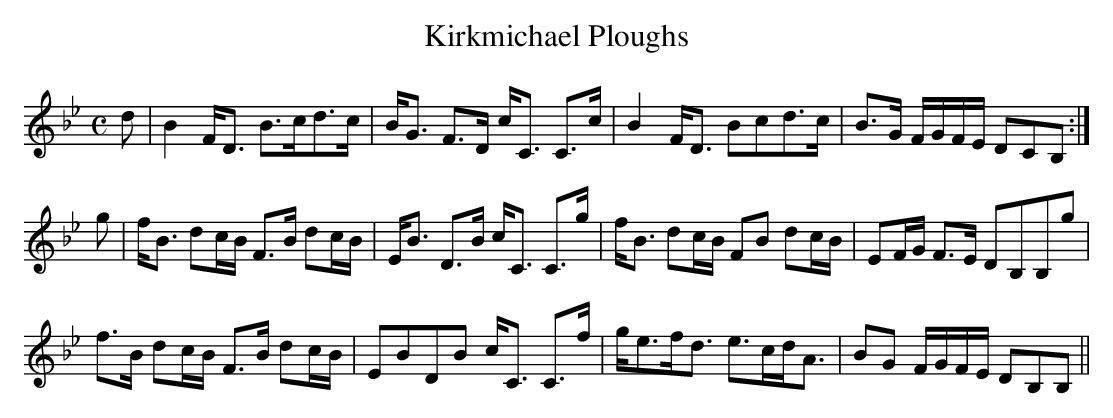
X:1
T:Kirkmichael Ploughs
M:C
L:1/16
K:Bb
d2|B4 FD3 B3cd3c|BG3 F3D cC3 C3c|B4 FD3 B2c2d3c|B3G FGFE D2C2B,2:|
g2|fB3 d2cB F3B d2cB|EB3 D3B cC3 C3g|fB3 d2cB F2B2 d2cB|E2FG F3E D2B,2B,2g2|
f3B d2cB F3B d2cB|E2B2D2B2 cC3 C3f|ge3fd3 e3cdA3|B2G2 FGFE D2B,2B,2||
